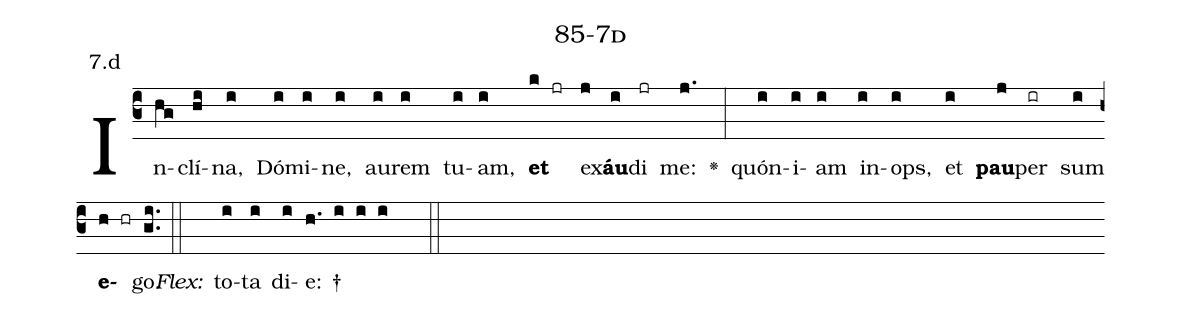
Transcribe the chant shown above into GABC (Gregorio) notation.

name: 85-7d;
annotation: 7.d;
%%
(c3)In(hg)clí(hi)na,(i) Dó(i)mi(i)ne,(i) au(i)rem(i) tu(i)am,(i) <b>et</b>(k jr) ex(j)<b>áu</b>(i)di(jr) me:(j.) <v>\greheightstar</v>(:) quón(i)i(i)am(i) in(i)ops,(i) et(i) <b>pau</b>(j)per(ir) sum(i) <b>e</b>(h hr)go.(gi..) (::)
<i>Flex:</i>()  to(i)ta(i) di(i)e: †(h. i i i  ::)

%E(i) u(i) o(j) u(i) a(h) e.(gi..) (::)
